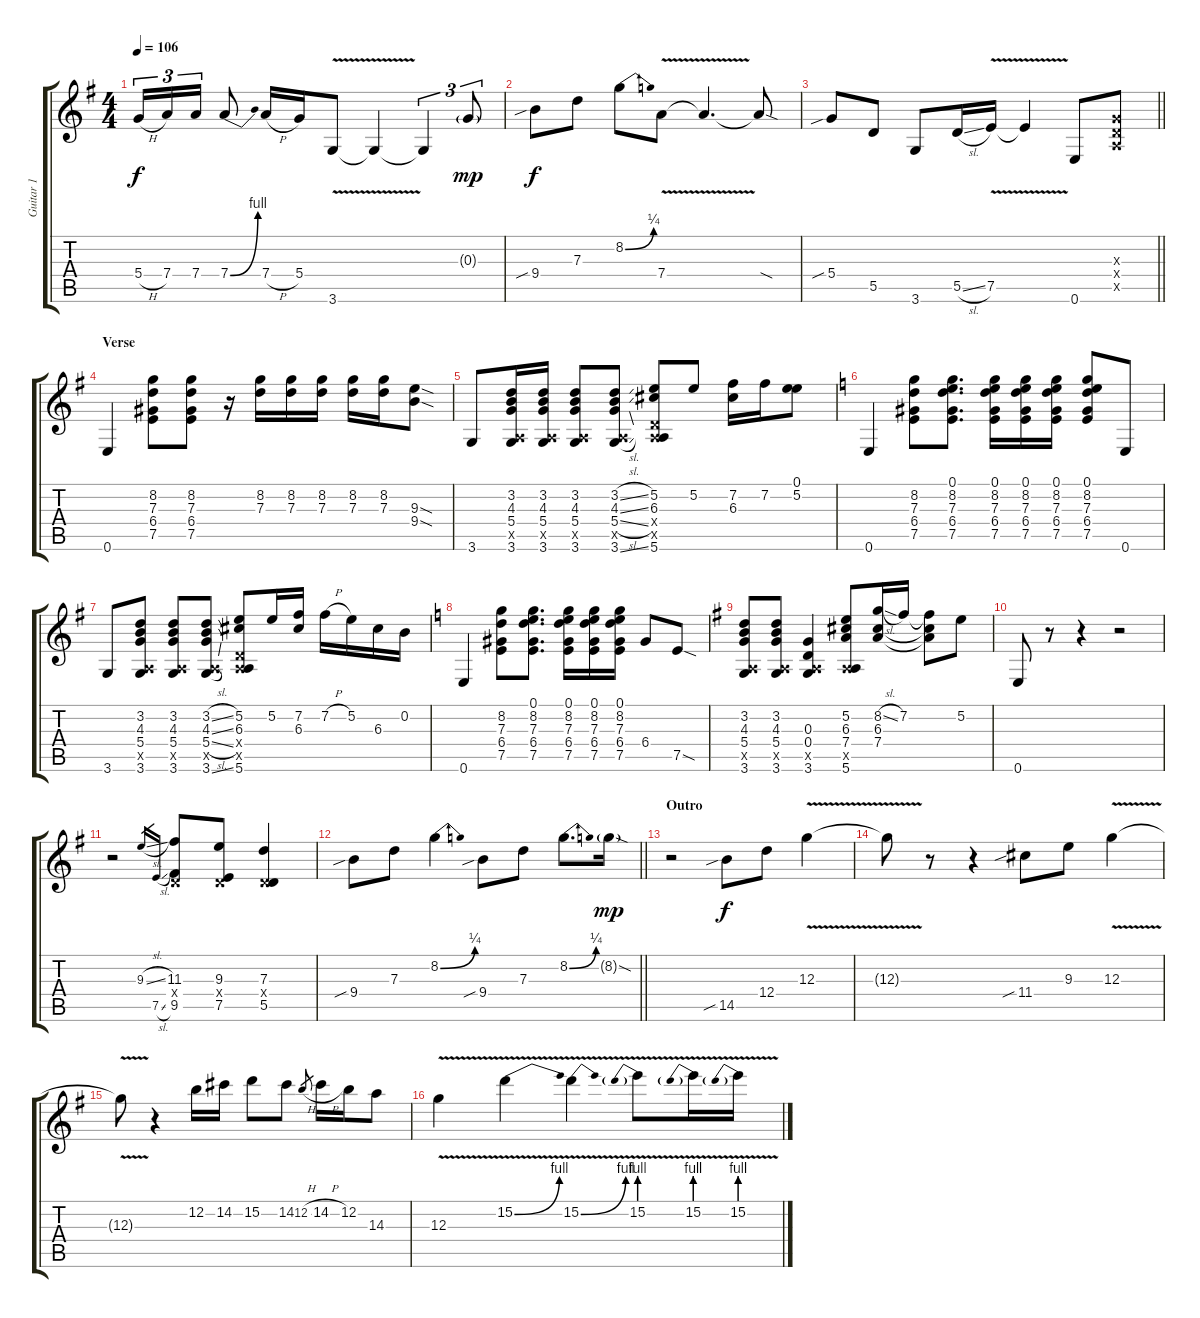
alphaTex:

\track ("Guitar 1" "Guitar 1") {instrument distortionguitar}
\staff {score tabs}
\tuning (E4 B3 G3 D3 A2 E2) {hide}
\ts (4 4)
\tempo 106
\clef g2
\ks g
5.4{h}.16{tu (3 2) dy f} 7.4.16{tu (3 2)} 7.4.16{tu (3 2)} 7.4{be (bend 0 0 60 4)}.8 7.4{h}.16 5.4.16 3.6{v}.8 3.6{t}.4 3.6{t}.4{tu (3 2)} 0.3{g}.8{tu (3 2) dy mp} |
9.4{sib}.8{dy f} 7.3.8 8.2{be (bend 0 0 60 1)}.8 7.4{v}.8 7.4{t}.4{d} 7.4{sod t}.8 |
\barLineRight lightlight
5.4{sib}.8 5.5.8 3.6.8 5.5{sl}.16 7.5{v}.16 7.5{t}.4 0.6.8 (0.3{x} 0.4{x} 0.5{x}).8 |
\section ("" "Verse")
0.6.4 (8.2 7.3 6.4 7.5).8 (8.2 7.3 6.4 7.5).8 r.16 (8.2 7.3).16 (8.2 7.3).16 (8.2 7.3).16 (8.2 7.3).16 (8.2 7.3).16 (9.3{sod} 9.4{sod}).8 |
3.6.8 (3.2 4.3 5.4 0.5{x} 3.6).16 (3.2 4.3 5.4 0.5{x} 3.6).16 (3.2 4.3 5.4 0.5{x} 3.6).8 (3.2{sl} 4.3{sl} 5.4{sl} 0.5{x} 3.6{sl}).8 (5.2 6.3 0.4{x} 0.5{x} 5.6).8 5.2.8 (7.2 6.3).16 7.2.16 (0.1 5.2).8 |
\ks c
0.6.4 (8.2 7.3 6.4 7.5).8 (0.1 8.2 7.3 6.4 7.5).8{d} (0.1 8.2 7.3 6.4 7.5).16 (0.1 8.2 7.3 6.4 7.5).16 (0.1 8.2 7.3 6.4 7.5).16 (0.1 8.2 7.3 6.4 7.5).8 0.6.8 |
\ks g
3.6.8 (3.2 4.3 5.4 0.5{x} 3.6).8 (3.2 4.3 5.4 0.5{x} 3.6).8 (3.2{sl} 4.3{sl} 5.4{sl} 0.5{x} 3.6{sl}).8 (5.2 6.3 0.4{x} 0.5{x} 5.6).8 5.2.16 (7.2 6.3).16 7.2{h}.16 5.2.16 6.3.16 0.2.16 |
\ks c
0.6.4 (8.2 7.3 6.4 7.5).8 (0.1 8.2 7.3 6.4 7.5).8{d} (0.1 8.2 7.3 6.4 7.5).16 (0.1 8.2 7.3 6.4 7.5).16 (0.1 8.2 7.3 6.4 7.5).16 6.4.8 7.5{sod}.8 |
\ks g
(3.2 4.3 5.4 0.5{x} 3.6).8 (3.2 4.3 5.4 0.5{x} 3.6).8 (0.3 0.4 0.5{x} 3.6).4 (5.2 6.3 7.4 0.5{x} 5.6).8 (8.2{sl} 6.3 7.4).16 7.2.16 (7.2{t} 6.3{t} 7.4{t}).8 5.2.8 |
0.6.8 r.8 r.4 r.2 |
r.2 9.3{sl}.16{gr} 7.5{sl}.16{gr} (11.3 0.4{x} 9.5).8 (9.3 0.4{x} 7.5).8 (7.3 0.4{x} 5.5).4 |
\barLineRight lightlight
9.4{sib}.8 7.3.8 8.2{be (bend 0 0 60 1)}.4 9.4{sib}.8 7.3.8 8.2{be (bend 0 0 60 1)}.8{d} 8.2{sod g}.16{dy mp} |
\section ("" "Outro")
r.2 14.5{sib}.8{dy f} 12.4.8 12.3{v}.4 |
12.3{t}.8 r.8 r.4 11.4{sib}.8 9.3.8 12.3{v}.4 |
12.3{t}.8 r.4 12.2.16 14.2.16 15.2.8 14.2.8 12.2{h}.8{gr} 14.2{h}.16 12.2.16 14.3.8 |
12.3{v}.4 15.2{be (bend 0 0 60 4) v}.4 15.2{be (bend 0 0 60 4) v}.4 15.2{be (prebend 0 4 60 4) v}.8 15.2{be (prebend 0 4 60 4) v}.16 15.2{be (prebend 0 4 60 4) v}.16
